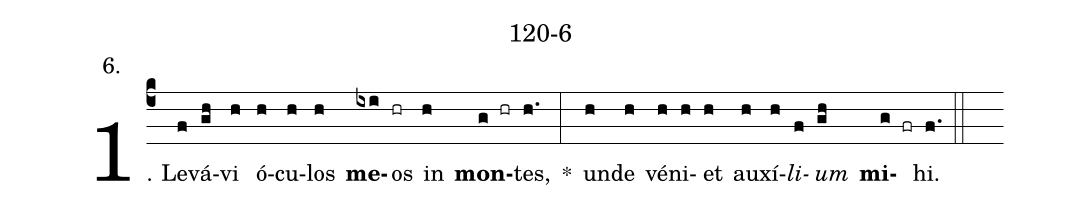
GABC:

name: 120-6;
annotation: 6.;
%%
(c4)1. Le(f)vá(gh)vi(h) ó(h)cu(h)los(h) <b>me</b>(ixi)os(hr) in(h) <b>mon</b>(g hr)tes,(h.) *(:) un(h)de(h) vé(h)ni(h)et(h) au(h)xí(h)<i>li</i>(f)<i>um</i>(gh) <b>mi</b>(g fr)hi.(f.) (::)
